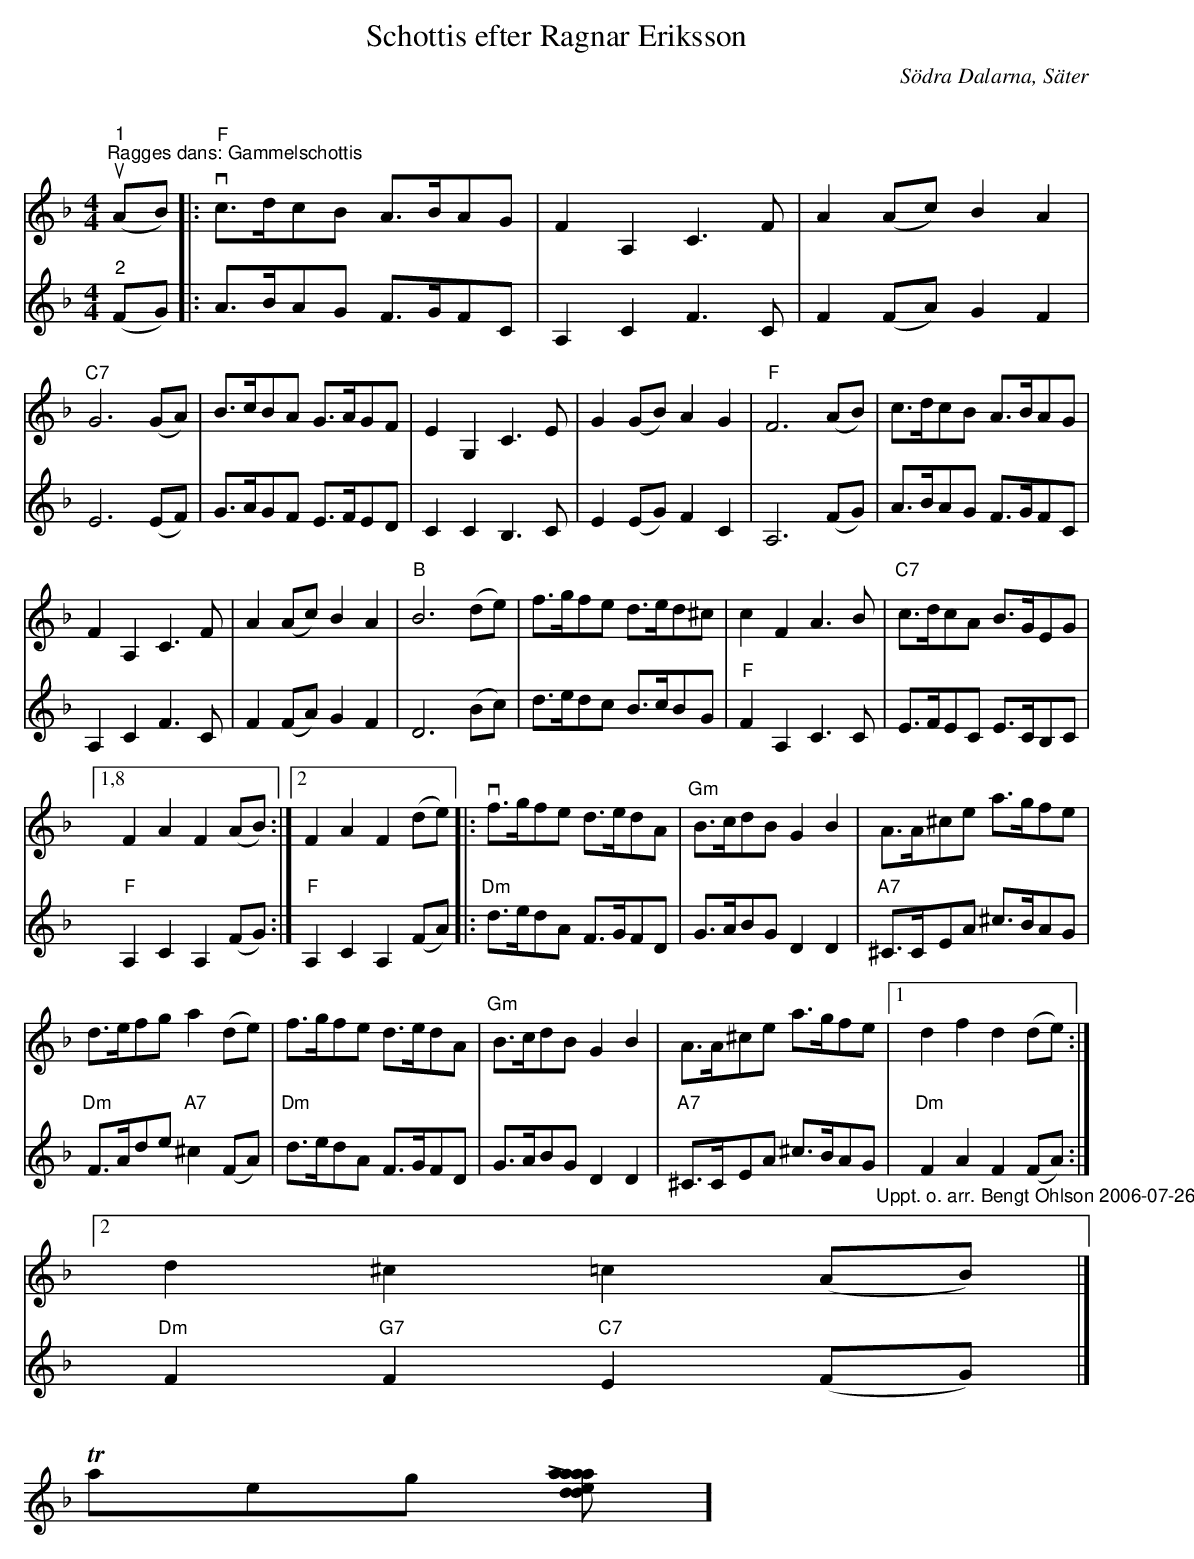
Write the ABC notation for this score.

X:1
T:Schottis efter Ragnar Eriksson
O:Södra Dalarna, Säter
Q:110
L:1/8
M:4/4
K:F
"^1""^Ragges dans: Gammelschottis"u (AB) |:"F"v c>dcB A>BAG | F2 A,2 C3 F | A2 (Ac) B2 A2 |
"C7" G6 (GA) | B>cBA G>AGF | E2 G,2 C3 E | G2 (GB) A2 G2 |"F" F6 (AB) | c>dcB A>BAG |
F2 A,2 C3 F | A2 (Ac) B2 A2 |"B" B6 (de) | f>gfe d>ed^c | c2 F2 A3 B |"C7" c>dcA B>GEG |1,8
F2 A2 F2 (AB) :|2 F2 A2 F2 (de) |:v f>gfe d>edA |"Gm" B>cdB G2 B2 | A>A^ce a>gfe |
d>efg a2 (de) | f>gfe d>edA |"Gm" B>cdB G2 B2 | A>A^ce a>gfe |1 d2 f2 d2 (de) :|2
d2 ^c2 =c2 (AB) |]
V:2
"^2" (FG) |: A>BAG F>GFC | A,2 C2 F3 C | F2 (FA) G2 F2 | E6 (EF) | G>AGF E>FED | C2 C2 B,3 C |
E2 (EG) F2 C2 | A,6 (FG) | A>BAG F>GFC | A,2 C2 F3 C | F2 (FA) G2 F2 | D6 (Bc) | d>edc B>cBG |
"F" F2 A,2 C3 C | E>FEC E>CB,C |1,8"F" A,2 C2 A,2 (FG) :|2"F" A,2 C2 A,2 (FA) |:
"Dm" d>edA F>GFD | G>ABG D2 D2 |"A7" ^C>CEA ^c>BAG |"Dm" F>Ade"A7" ^c2 (FA) |
"Dm" d>edA F>GFD | G>ABG D2 D2 |"A7" ^C>CEA ^c>BAG"_Uppt. o. arr. Bengt Ohlson 2006-07-26." |1
"Dm" F2 A2 F2 (FA) :|"Dm" F2"G7" F2"C7" E2 (FG) |]
Tillhör katergorin [[Låtar med andrastämma]]
